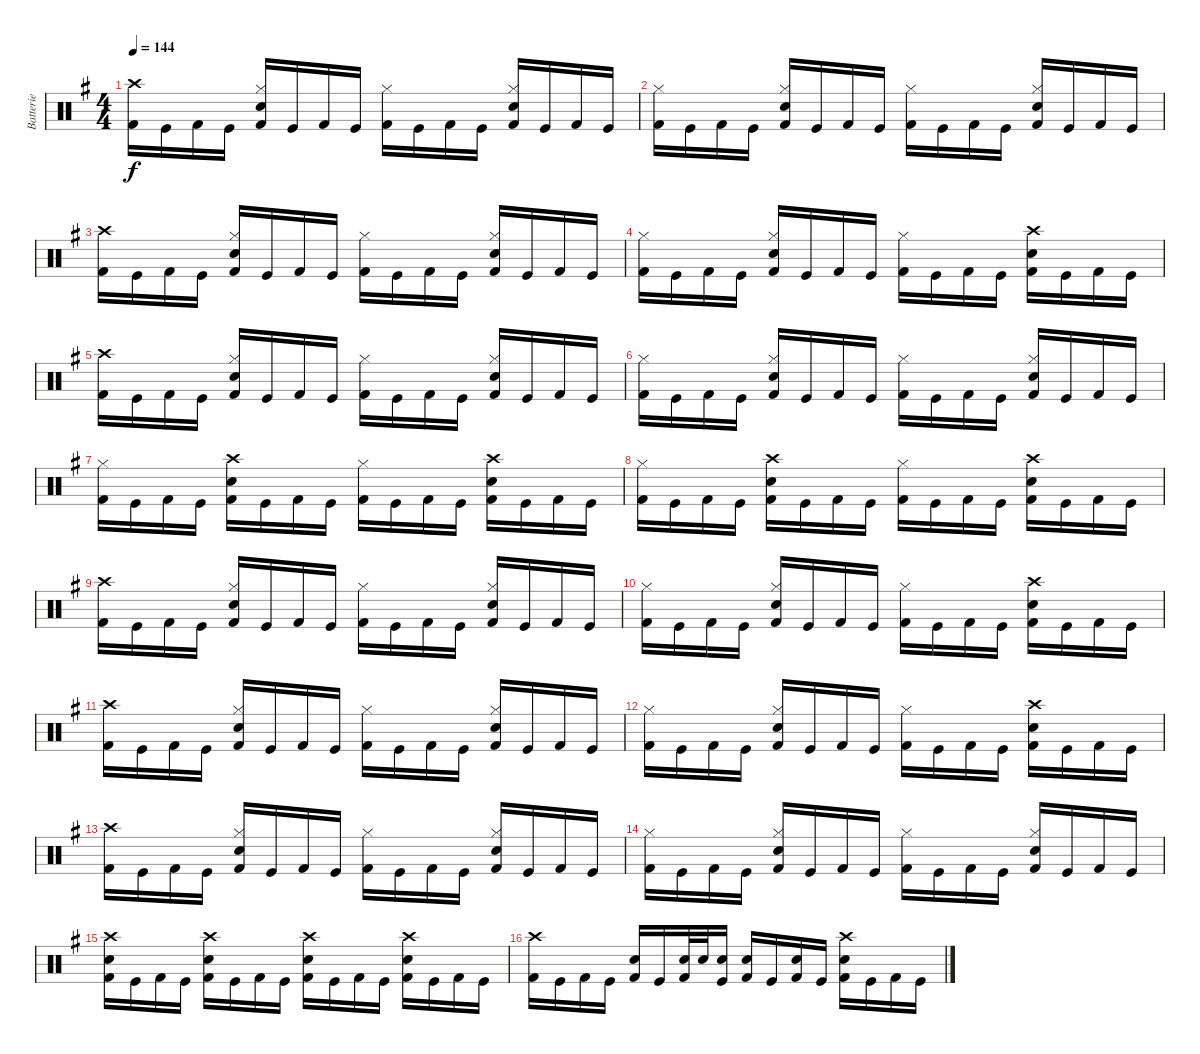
\track ("Batterie" "Batterie") {instrument percussion}
\staff {score}
\articulation defaults
\ts (4 4)
\tempo 144
\clef neutral
\ks g
("Crash high (hit)" "Kick (hit) 2").16{dy f} "Kick (hit)".16 "Kick (hit) 2".16 "Kick (hit)".16 ("Hi-Hat (closed)" "Snare (hit) 2" "Kick (hit) 2").16 "Kick (hit)".16 "Kick (hit) 2".16 "Kick (hit)".16 ("Hi-Hat (closed)" "Kick (hit) 2").16 "Kick (hit)".16 "Kick (hit) 2".16 "Kick (hit)".16 ("Hi-Hat (closed)" "Snare (hit) 2" "Kick (hit) 2").16 "Kick (hit)".16 "Kick (hit) 2".16 "Kick (hit)".16 |
("Hi-Hat (closed)" "Kick (hit) 2").16 "Kick (hit)".16 "Kick (hit) 2".16 "Kick (hit)".16 ("Hi-Hat (closed)" "Snare (hit) 2" "Kick (hit) 2").16 "Kick (hit)".16 "Kick (hit) 2".16 "Kick (hit)".16 ("Hi-Hat (closed)" "Kick (hit) 2").16 "Kick (hit)".16 "Kick (hit) 2".16 "Kick (hit)".16 ("Hi-Hat (closed)" "Snare (hit) 2" "Kick (hit) 2").16 "Kick (hit)".16 "Kick (hit) 2".16 "Kick (hit)".16 |
("Crash high (hit)" "Kick (hit) 2").16 "Kick (hit)".16 "Kick (hit) 2".16 "Kick (hit)".16 ("Hi-Hat (closed)" "Snare (hit) 2" "Kick (hit) 2").16 "Kick (hit)".16 "Kick (hit) 2".16 "Kick (hit)".16 ("Hi-Hat (closed)" "Kick (hit) 2").16 "Kick (hit)".16 "Kick (hit) 2".16 "Kick (hit)".16 ("Hi-Hat (closed)" "Snare (hit) 2" "Kick (hit) 2").16 "Kick (hit)".16 "Kick (hit) 2".16 "Kick (hit)".16 |
("Hi-Hat (closed)" "Kick (hit) 2").16 "Kick (hit)".16 "Kick (hit) 2".16 "Kick (hit)".16 ("Hi-Hat (closed)" "Snare (hit) 2" "Kick (hit) 2").16 "Kick (hit)".16 "Kick (hit) 2".16 "Kick (hit)".16 ("Hi-Hat (closed)" "Kick (hit) 2").16 "Kick (hit)".16 "Kick (hit) 2".16 "Kick (hit)".16 ("Crash high (hit)" "Snare (hit) 2" "Kick (hit) 2").16 "Kick (hit)".16 "Kick (hit) 2".16 "Kick (hit)".16 |
("Crash high (hit)" "Kick (hit) 2").16 "Kick (hit)".16 "Kick (hit) 2".16 "Kick (hit)".16 ("Hi-Hat (closed)" "Snare (hit) 2" "Kick (hit) 2").16 "Kick (hit)".16 "Kick (hit) 2".16 "Kick (hit)".16 ("Hi-Hat (closed)" "Kick (hit) 2").16 "Kick (hit)".16 "Kick (hit) 2".16 "Kick (hit)".16 ("Hi-Hat (closed)" "Snare (hit) 2" "Kick (hit) 2").16 "Kick (hit)".16 "Kick (hit) 2".16 "Kick (hit)".16 |
("Hi-Hat (closed)" "Kick (hit) 2").16 "Kick (hit)".16 "Kick (hit) 2".16 "Kick (hit)".16 ("Hi-Hat (closed)" "Snare (hit) 2" "Kick (hit) 2").16 "Kick (hit)".16 "Kick (hit) 2".16 "Kick (hit)".16 ("Hi-Hat (closed)" "Kick (hit) 2").16 "Kick (hit)".16 "Kick (hit) 2".16 "Kick (hit)".16 ("Hi-Hat (closed)" "Snare (hit) 2" "Kick (hit) 2").16 "Kick (hit)".16 "Kick (hit) 2".16 "Kick (hit)".16 |
("Hi-Hat (closed)" "Kick (hit) 2").16 "Kick (hit)".16 "Kick (hit) 2".16 "Kick (hit)".16 ("Crash high (hit)" "Snare (hit) 2" "Kick (hit) 2").16 "Kick (hit)".16 "Kick (hit) 2".16 "Kick (hit)".16 ("Hi-Hat (closed)" "Kick (hit) 2").16 "Kick (hit)".16 "Kick (hit) 2".16 "Kick (hit)".16 ("Crash high (hit)" "Snare (hit) 2" "Kick (hit) 2").16 "Kick (hit)".16 "Kick (hit) 2".16 "Kick (hit)".16 |
("Hi-Hat (closed)" "Kick (hit) 2").16 "Kick (hit)".16 "Kick (hit) 2".16 "Kick (hit)".16 ("Crash high (hit)" "Snare (hit) 2" "Kick (hit) 2").16 "Kick (hit)".16 "Kick (hit) 2".16 "Kick (hit)".16 ("Hi-Hat (closed)" "Kick (hit) 2").16 "Kick (hit)".16 "Kick (hit) 2".16 "Kick (hit)".16 ("Crash high (hit)" "Snare (hit) 2" "Kick (hit) 2").16 "Kick (hit)".16 "Kick (hit) 2".16 "Kick (hit)".16 |
("Crash high (hit)" "Kick (hit) 2").16 "Kick (hit)".16 "Kick (hit) 2".16 "Kick (hit)".16 ("Hi-Hat (closed)" "Snare (hit) 2" "Kick (hit) 2").16 "Kick (hit)".16 "Kick (hit) 2".16 "Kick (hit)".16 ("Hi-Hat (closed)" "Kick (hit) 2").16 "Kick (hit)".16 "Kick (hit) 2".16 "Kick (hit)".16 ("Hi-Hat (closed)" "Snare (hit) 2" "Kick (hit) 2").16 "Kick (hit)".16 "Kick (hit) 2".16 "Kick (hit)".16 |
("Hi-Hat (closed)" "Kick (hit) 2").16 "Kick (hit)".16 "Kick (hit) 2".16 "Kick (hit)".16 ("Hi-Hat (closed)" "Snare (hit) 2" "Kick (hit) 2").16 "Kick (hit)".16 "Kick (hit) 2".16 "Kick (hit)".16 ("Hi-Hat (closed)" "Kick (hit) 2").16 "Kick (hit)".16 "Kick (hit) 2".16 "Kick (hit)".16 ("Crash high (hit)" "Snare (hit) 2" "Kick (hit) 2").16 "Kick (hit)".16 "Kick (hit) 2".16 "Kick (hit)".16 |
("Crash high (hit)" "Kick (hit) 2").16 "Kick (hit)".16 "Kick (hit) 2".16 "Kick (hit)".16 ("Hi-Hat (closed)" "Snare (hit) 2" "Kick (hit) 2").16 "Kick (hit)".16 "Kick (hit) 2".16 "Kick (hit)".16 ("Hi-Hat (closed)" "Kick (hit) 2").16 "Kick (hit)".16 "Kick (hit) 2".16 "Kick (hit)".16 ("Hi-Hat (closed)" "Snare (hit) 2" "Kick (hit) 2").16 "Kick (hit)".16 "Kick (hit) 2".16 "Kick (hit)".16 |
("Hi-Hat (closed)" "Kick (hit) 2").16 "Kick (hit)".16 "Kick (hit) 2".16 "Kick (hit)".16 ("Hi-Hat (closed)" "Snare (hit) 2" "Kick (hit) 2").16 "Kick (hit)".16 "Kick (hit) 2".16 "Kick (hit)".16 ("Hi-Hat (closed)" "Kick (hit) 2").16 "Kick (hit)".16 "Kick (hit) 2".16 "Kick (hit)".16 ("Crash high (hit)" "Snare (hit) 2" "Kick (hit) 2").16 "Kick (hit)".16 "Kick (hit) 2".16 "Kick (hit)".16 |
("Crash high (hit)" "Kick (hit) 2").16 "Kick (hit)".16 "Kick (hit) 2".16 "Kick (hit)".16 ("Hi-Hat (closed)" "Snare (hit) 2" "Kick (hit) 2").16 "Kick (hit)".16 "Kick (hit) 2".16 "Kick (hit)".16 ("Hi-Hat (closed)" "Kick (hit) 2").16 "Kick (hit)".16 "Kick (hit) 2".16 "Kick (hit)".16 ("Hi-Hat (closed)" "Snare (hit) 2" "Kick (hit) 2").16 "Kick (hit)".16 "Kick (hit) 2".16 "Kick (hit)".16 |
("Hi-Hat (closed)" "Kick (hit) 2").16 "Kick (hit)".16 "Kick (hit) 2".16 "Kick (hit)".16 ("Hi-Hat (closed)" "Snare (hit) 2" "Kick (hit) 2").16 "Kick (hit)".16 "Kick (hit) 2".16 "Kick (hit)".16 ("Hi-Hat (closed)" "Kick (hit) 2").16 "Kick (hit)".16 "Kick (hit) 2".16 "Kick (hit)".16 ("Hi-Hat (closed)" "Snare (hit) 2" "Kick (hit) 2").16 "Kick (hit)".16 "Kick (hit) 2".16 "Kick (hit)".16 |
("Crash high (hit)" "Snare (hit) 2" "Kick (hit) 2").16 "Kick (hit)".16 "Kick (hit) 2".16 "Kick (hit)".16 ("Crash high (hit)" "Snare (hit) 2" "Kick (hit) 2").16 "Kick (hit)".16 "Kick (hit) 2".16 "Kick (hit)".16 ("Crash high (hit)" "Snare (hit) 2" "Kick (hit) 2").16 "Kick (hit)".16 "Kick (hit) 2".16 "Kick (hit)".16 ("Crash high (hit)" "Snare (hit) 2" "Kick (hit) 2").16 "Kick (hit)".16 "Kick (hit) 2".16 "Kick (hit)".16 |
("Crash high (hit)" "Kick (hit) 2").16 "Kick (hit)".16 "Kick (hit) 2".16 "Kick (hit)".16 ("Snare (hit) 2" "Kick (hit) 2").16 "Kick (hit)".16 ("Snare (hit) 2" "Kick (hit) 2").32 "Snare (hit) 2".32 ("Snare (hit) 2" "Kick (hit)").16 ("Snare (hit) 2" "Kick (hit) 2").16 "Kick (hit)".16 ("Snare (hit) 2" "Kick (hit) 2").16 "Kick (hit)".16 ("Crash high (hit)" "Snare (hit) 2" "Kick (hit) 2").16 "Kick (hit)".16 "Kick (hit) 2".16 "Kick (hit)".16
